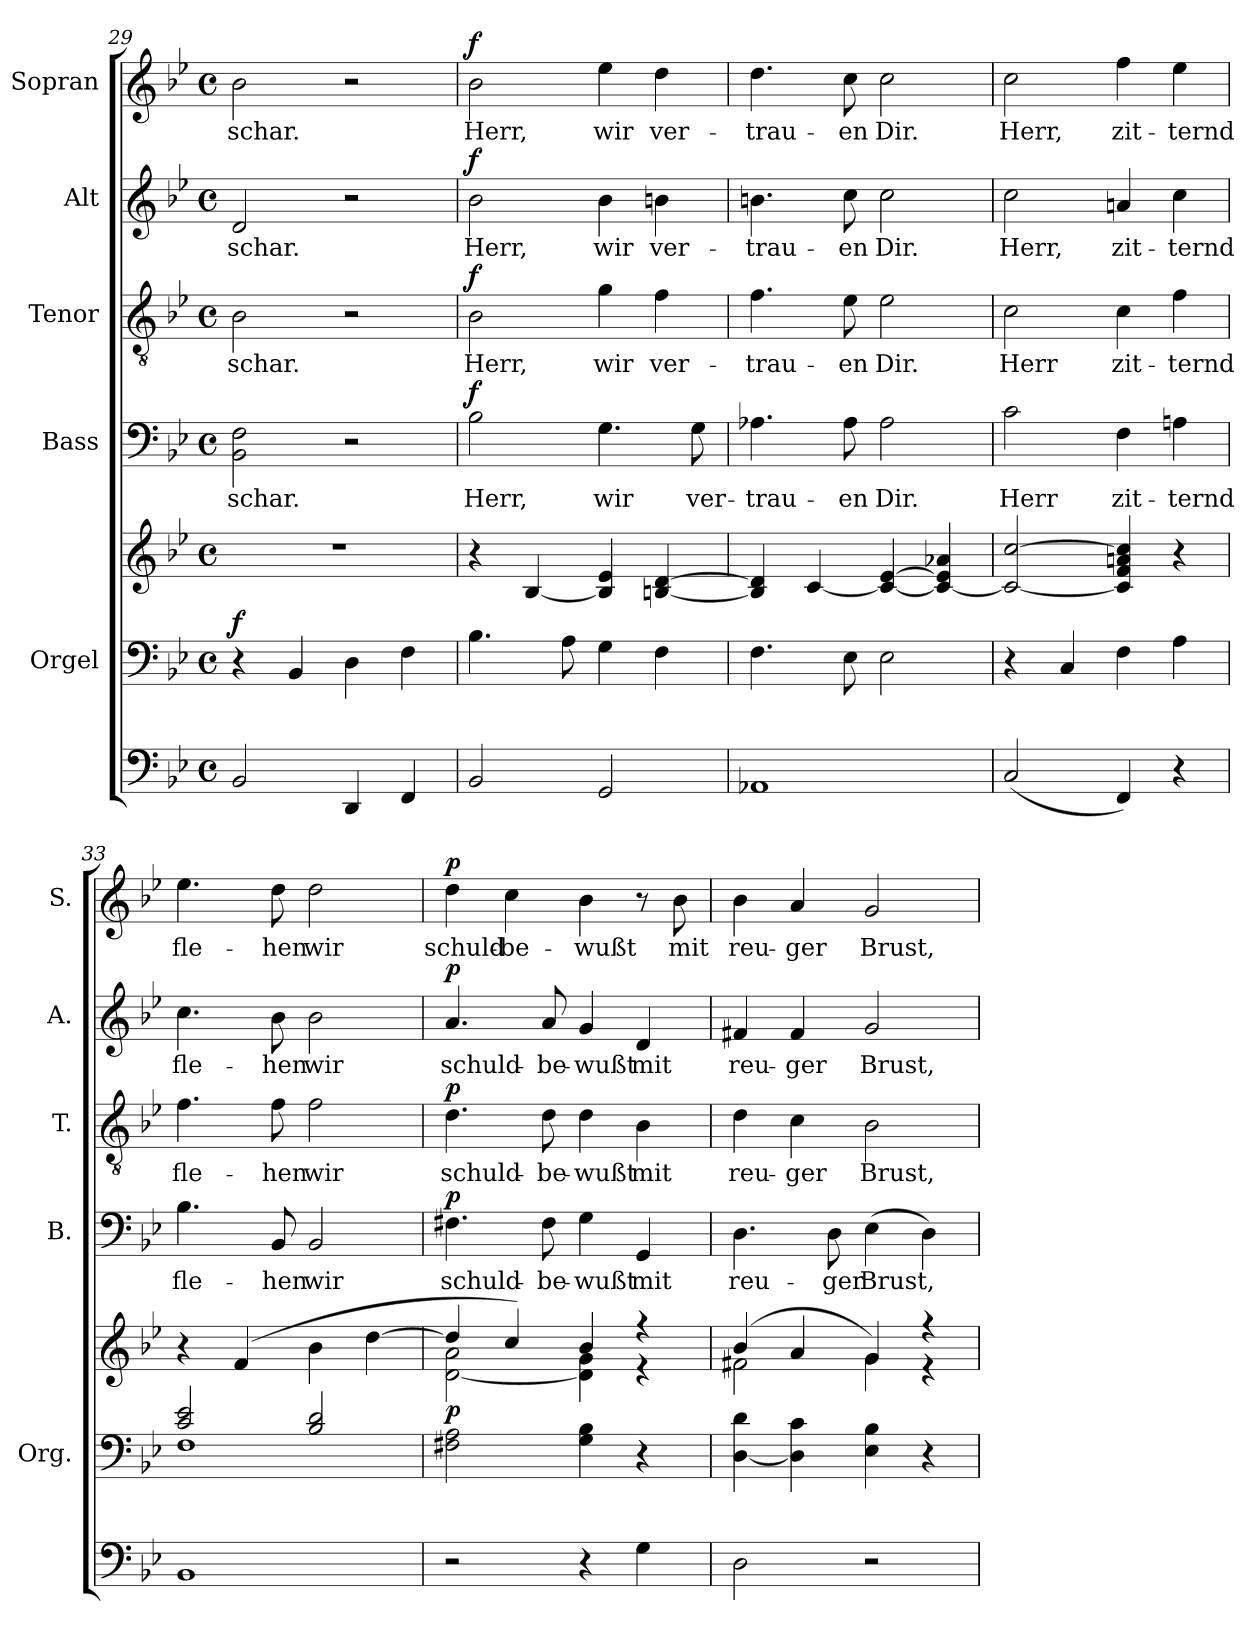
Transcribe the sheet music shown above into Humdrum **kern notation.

**kern	**kern	**kern	**dynam	**kern	**text	**dynam	**kern	**text	**dynam	**kern	**text	**dynam	**kern	**text	**dynam
*part6	*part5	*part5	*part5	*part4	*part4	*part4	*part3	*part3	*part3	*part2	*part2	*part2	*part1	*part1	*part1
*staff7	*staff6	*staff5	*staff5/6	*staff4	*staff4	*staff4	*staff3	*staff3	*staff3	*staff2	*staff2	*staff2	*staff1	*staff1	*staff1
*	*I"Orgel	*	*	*I"Bass	*	*	*I"Tenor	*	*	*I"Alt	*	*	*I"Sopran	*	*
*	*I'Org.	*	*	*I'B.	*	*	*I'T.	*	*	*I'A.	*	*	*I'S.	*	*
*clefF4	*clefF4	*clefG2	*	*clefF4	*	*	*clefGv2	*	*	*clefG2	*	*	*clefG2	*	*
*k[b-e-]	*k[b-e-]	*k[b-e-]	*	*k[b-e-]	*	*	*k[b-e-]	*	*	*k[b-e-]	*	*	*k[b-e-]	*	*
*B-:	*B-:	*B-:	*	*B-:	*	*	*B-:	*	*	*B-:	*	*	*B-:	*	*
*M4/4	*M4/4	*M4/4	*	*M4/4	*	*	*M4/4	*	*	*M4/4	*	*	*M4/4	*	*
*met(c)	*met(c)	*met(c)	*	*met(c)	*	*	*met(c)	*	*	*met(c)	*	*	*met(c)	*	*
=29	=29	=29	=29	=29	=29	=29	=29	=29	=29	=29	=29	=29	=29	=29	=29
!	!	!	!LO:DY:a=2	!	!LO:LY:b	!	!	!LO:LY:b	!	!	!LO:LY:b	!	!	!LO:LY:b	!
2BB-/	4r	1r	f	2BB-\ 2F\	-schar.	.	2B-\	-schar.	.	2d/	-schar.	.	2b-\	schar.	.
.	4BB-/	.	.	.	.	.	.	.	.	.	.	.	.	.	.
4DD/	4D\	.	.	2r	.	.	2r	.	.	2r	.	.	2r	.	.
4FF/	4F\	.	.	.	.	.	.	.	.	.	.	.	.	.	.
=30	=30	=30	=30	=30	=30	=30	=30	=30	=30	=30	=30	=30	=30	=30	=30
!	!	!	!	!	!LO:LY:b	!LO:DY:a	!	!LO:LY:b	!LO:DY:a	!	!LO:LY:b	!LO:DY:a	!	!LO:LY:b	!LO:DY:a
2BB-/	4.B-\	4r	.	2B-\	Herr,	f	2B-\	Herr,	f	2b-\	Herr,	f	2b-\	Herr,	f
.	.	[4B-/	.	.	.	.	.	.	.	.	.	.	.	.	.
.	8A\	.	.	.	.	.	.	.	.	.	.	.	.	.	.
!	!	!	!	!	!LO:LY:b	!	!	!LO:LY:b	!	!	!LO:LY:b	!	!	!LO:LY:b	!
2GG/	4G\	4B-/] 4e-/	.	4.G\	wir	.	4g\	wir	.	4b-\	wir	.	4ee-\	wir	.
!	!	!	!	!	!	!	!	!LO:LY:b	!	!	!LO:LY:b	!	!	!LO:LY:b	!
.	4F\	[4Bn/ [4d/	.	.	.	.	4f\	ver-	.	4bn\	ver-	.	4dd\	ver-	.
!	!	!	!	!	!LO:LY:b	!	!	!	!	!	!	!	!	!	!
.	.	.	.	8G\	ver-	.	.	.	.	.	.	.	.	.	.
=31	=31	=31	=31	=31	=31	=31	=31	=31	=31	=31	=31	=31	=31	=31	=31
!	!	!	!	!	!LO:LY:b	!	!	!LO:LY:b	!	!	!LO:LY:b	!	!	!LO:LY:b	!
1AA-X	4.F\	4B/] 4d/]	.	4.A-X\	-trau-	.	4.f\	-trau-	.	4.bn\	-trau-	.	4.dd\	-trau-	.
.	.	[4c/	.	.	.	.	.	.	.	.	.	.	.	.	.
!	!	!	!	!	!LO:LY:b	!	!	!LO:LY:b	!	!	!LO:LY:b	!	!	!LO:LY:b	!
.	8E-\	.	.	8A-\	-en	.	8e-\	-en	.	8cc\	-en	.	8cc\	-en	.
!	!	!	!	!	!LO:LY:b	!	!	!LO:LY:b	!	!	!LO:LY:b	!	!	!LO:LY:b	!
.	2E-\	4c/_ [4e-/	.	2A-\	Dir.	.	2e-\	Dir.	.	2cc\	Dir.	.	2cc\	Dir.	.
.	.	4c/_ 4e-/] 4a-X/	.	.	.	.	.	.	.	.	.	.	.	.	.
!!LO:PB:g=z
=32	=32	=32	=32	=32	=32	=32	=32	=32	=32	=32	=32	=32	=32	=32	=32
!	!	!	!	!	!LO:LY:b	!	!	!LO:LY:b	!	!	!LO:LY:b	!	!	!LO:LY:b	!
(<2C/	4r	2c/_ [2cc/	.	2c\	Herr	.	2c\	Herr	.	2cc\	Herr,	.	2cc\	Herr,	.
.	4C/	.	.	.	.	.	.	.	.	.	.	.	.	.	.
!	!	!	!	!	!LO:LY:b	!	!	!LO:LY:b	!	!	!LO:LY:b	!	!	!LO:LY:b	!
4FF/)	4F\	4c/] 4f/ 4an/ 4cc/]	.	4F\	zit-	.	4c\	zit-	.	4an/	zit-	.	4ff\	zit-	.
!	!	!	!	!	!LO:LY:b	!	!	!LO:LY:b	!	!	!LO:LY:b	!	!	!LO:LY:b	!
4r	4A\	4r	.	4An\	-ternd	.	4f\	-ternd	.	4cc\	-ternd	.	4ee-\	-ternd	.
=33	=33	=33	=33	=33	=33	=33	=33	=33	=33	=33	=33	=33	=33	=33	=33
*	*^	*	*	*	*	*	*	*	*	*	*	*	*	*	*
!	!	!	!	!	!	!LO:LY:b	!	!	!LO:LY:b	!	!	!LO:LY:b	!	!	!LO:LY:b	!
1BB-	2c/ 2e-/	1F	4r	.	4.B-\	fle-	.	4.f\	fle-	.	4.cc\	fle-	.	4.ee-\	fle-	.
.	.	.	(4f/	.	.	.	.	.	.	.	.	.	.	.	.	.
!	!	!	!	!	!	!LO:LY:b	!	!	!LO:LY:b	!	!	!LO:LY:b	!	!	!LO:LY:b	!
.	.	.	.	.	8BB-/	-hen	.	8f\	-hen	.	8b-\	-hen	.	8dd\	-hen	.
!	!	!	!	!	!	!LO:LY:b	!	!	!LO:LY:b	!	!	!LO:LY:b	!	!	!LO:LY:b	!
.	2B-/ 2d/	.	4b-\	.	2BB-/	wir	.	2f\	wir	.	2b-\	wir	.	2dd\	wir	.
.	.	.	[4dd\	.	.	.	.	.	.	.	.	.	.	.	.	.
*	*v	*v	*	*	*	*	*	*	*	*	*	*	*	*	*	*
=34	=34	=34	=34	=34	=34	=34	=34	=34	=34	=34	=34	=34	=34	=34	=34
*	*	*^	*	*	*	*	*	*	*	*	*	*	*	*	*
!	!	!	!	!LO:DY:b	!	!LO:LY:b	!LO:DY:a	!	!LO:LY:b	!LO:DY:a	!	!LO:LY:b	!LO:DY:a	!	!LO:LY:b	!LO:DY:a
2r	2F#X\ 2A\	4dd/]	[<2d\ 2a\	p	4.F#X\	schuld-	p	4.d\	schuld-	p	4.a/	schuld-	p	4dd\	schuld-	p
!	!	!	!	!	!	!	!	!	!	!	!	!	!	!	!LO:LY:b	!
.	.	4cc/)	.	.	.	.	.	.	.	.	.	.	.	4cc\	-be-	.
!	!	!	!	!	!	!LO:LY:b	!	!	!LO:LY:b	!	!	!LO:LY:b	!	!	!	!
.	.	.	.	.	8F#\	-be-	.	8d\	-be-	.	8a/	-be-	.	.	.	.
!	!	!	!	!	!	!LO:LY:b	!	!	!LO:LY:b	!	!	!LO:LY:b	!	!	!LO:LY:b	!
4r	4G\ 4B-\	4b-/	4d\] 4g\	.	4G\	-wußt	.	4d\	-wußt	.	4g/	-wußt	.	4b-\	-wußt	.
!	!	!	!	!	!	!LO:LY:b	!	!	!LO:LY:b	!	!	!LO:LY:b	!	!	!	!
4G\	4r	4r	4r	.	4GG/	mit	.	4B-\	mit	.	4d/	mit	.	8r	.	.
!	!	!	!	!	!	!	!	!	!	!	!	!	!	!	!LO:LY:b	!
.	.	.	.	.	.	.	.	.	.	.	.	.	.	8b-\	mit	.
=35	=35	=35	=35	=35	=35	=35	=35	=35	=35	=35	=35	=35	=35	=35	=35	=35
!	!	!	!	!	!	!LO:LY:b	!	!	!LO:LY:b	!	!	!LO:LY:b	!	!	!LO:LY:b	!
2D\	[<4D\ 4d\	(4b-/	2f#X\	.	4.D\	reu-	.	4d\	reu-	.	4f#X/	reu-	.	4b-\	reu-	.
!	!	!	!	!	!	!	!	!	!LO:LY:b	!	!	!LO:LY:b	!	!	!LO:LY:b	!
.	4D\] 4c\	4a/	.	.	.	.	.	4c\	-ger	.	4f#/	-ger	.	4a/	-ger	.
!	!	!	!	!	!	!LO:LY:b	!	!	!	!	!	!	!	!	!	!
.	.	.	.	.	8D\	-ger	.	.	.	.	.	.	.	.	.	.
!	!	!	!	!	!	!LO:LY:b	!	!	!LO:LY:b	!	!	!LO:LY:b	!	!	!LO:LY:b	!
2r	4E-\ 4B-\	4g/)	4g\	.	(>4E-\	Brust,	.	2B-\	Brust,	.	2g/	Brust,	.	2g/	Brust,	.
.	4r	4r	4r	.	4D\)	.	.	.	.	.	.	.	.	.	.	.
*	*	*v	*v	*	*	*	*	*	*	*	*	*	*	*	*	*
=	=	=	=	=	=	=	=	=	=	=	=	=	=	=	=
*-	*-	*-	*-	*-	*-	*-	*-	*-	*-	*-	*-	*-	*-	*-	*-
